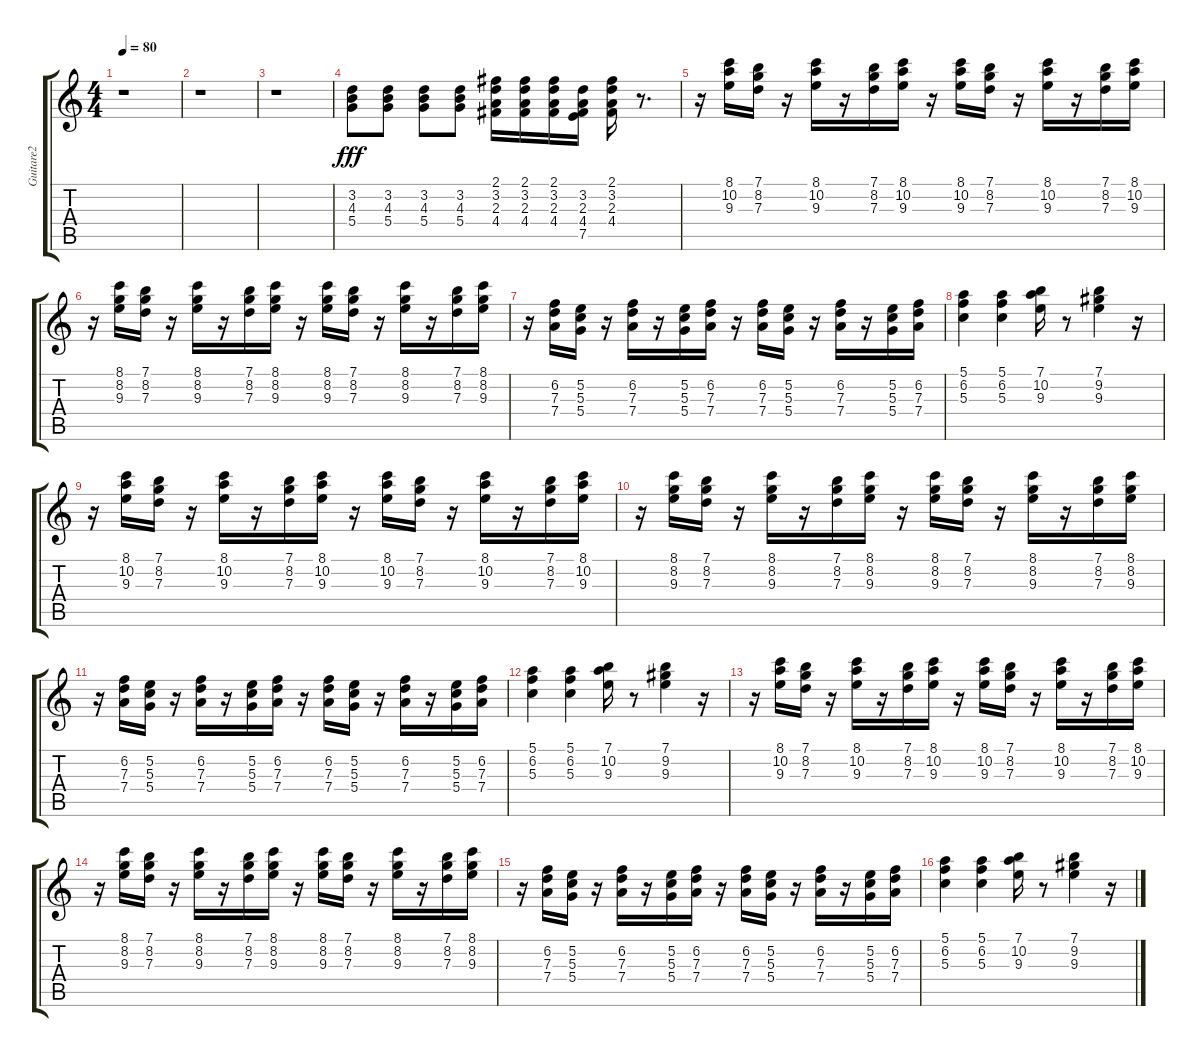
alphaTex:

\track ("Guitare2" "Guitare2") {instrument electricguitarclean}
\staff {score tabs}
\tuning (E4 B3 G3 D3 A2 E2) {hide}
\ts (4 4)
\tempo 80
\clef g2
\ks c
r.1{dy fff} |
r.1 |
r.1 |
(3.2 4.3 5.4).8 (3.2 4.3 5.4).8 (3.2 4.3 5.4).8 (3.2 4.3 5.4).8 (2.1 3.2 2.3 4.4).16 (2.1 3.2 2.3 4.4).16 (2.1 3.2 2.3 4.4).16 (3.2 2.3 4.4 7.5).16 (2.1 3.2 2.3 4.4).16 r.8{d} |
r.16 (8.1 10.2 9.3).16 (7.1 8.2 7.3).16 r.16 (8.1 10.2 9.3).16 r.16 (7.1 8.2 7.3).16 (8.1 10.2 9.3).16 r.16 (8.1 10.2 9.3).16 (7.1 8.2 7.3).16 r.16 (8.1 10.2 9.3).16 r.16 (7.1 8.2 7.3).16 (8.1 10.2 9.3).16 |
r.16 (8.1 8.2 9.3).16 (7.1 8.2 7.3).16 r.16 (8.1 8.2 9.3).16 r.16 (7.1 8.2 7.3).16 (8.1 8.2 9.3).16 r.16 (8.1 8.2 9.3).16 (7.1 8.2 7.3).16 r.16 (8.1 8.2 9.3).16 r.16 (7.1 8.2 7.3).16 (8.1 8.2 9.3).16 |
r.16 (6.2 7.3 7.4).16 (5.2 5.3 5.4).16 r.16 (6.2 7.3 7.4).16 r.16 (5.2 5.3 5.4).16 (6.2 7.3 7.4).16 r.16 (6.2 7.3 7.4).16 (5.2 5.3 5.4).16 r.16 (6.2 7.3 7.4).16 r.16 (5.2 5.3 5.4).16 (6.2 7.3 7.4).16 |
(5.1 6.2 5.3).4 (5.1 6.2 5.3).4 (7.1 10.2 9.3).16 r.8 (7.1 9.2 9.3).4 r.16 |
r.16 (8.1 10.2 9.3).16 (7.1 8.2 7.3).16 r.16 (8.1 10.2 9.3).16 r.16 (7.1 8.2 7.3).16 (8.1 10.2 9.3).16 r.16 (8.1 10.2 9.3).16 (7.1 8.2 7.3).16 r.16 (8.1 10.2 9.3).16 r.16 (7.1 8.2 7.3).16 (8.1 10.2 9.3).16 |
r.16 (8.1 8.2 9.3).16 (7.1 8.2 7.3).16 r.16 (8.1 8.2 9.3).16 r.16 (7.1 8.2 7.3).16 (8.1 8.2 9.3).16 r.16 (8.1 8.2 9.3).16 (7.1 8.2 7.3).16 r.16 (8.1 8.2 9.3).16 r.16 (7.1 8.2 7.3).16 (8.1 8.2 9.3).16 |
r.16 (6.2 7.3 7.4).16 (5.2 5.3 5.4).16 r.16 (6.2 7.3 7.4).16 r.16 (5.2 5.3 5.4).16 (6.2 7.3 7.4).16 r.16 (6.2 7.3 7.4).16 (5.2 5.3 5.4).16 r.16 (6.2 7.3 7.4).16 r.16 (5.2 5.3 5.4).16 (6.2 7.3 7.4).16 |
(5.1 6.2 5.3).4 (5.1 6.2 5.3).4 (7.1 10.2 9.3).16 r.8 (7.1 9.2 9.3).4 r.16 |
r.16 (8.1 10.2 9.3).16 (7.1 8.2 7.3).16 r.16 (8.1 10.2 9.3).16 r.16 (7.1 8.2 7.3).16 (8.1 10.2 9.3).16 r.16 (8.1 10.2 9.3).16 (7.1 8.2 7.3).16 r.16 (8.1 10.2 9.3).16 r.16 (7.1 8.2 7.3).16 (8.1 10.2 9.3).16 |
r.16 (8.1 8.2 9.3).16 (7.1 8.2 7.3).16 r.16 (8.1 8.2 9.3).16 r.16 (7.1 8.2 7.3).16 (8.1 8.2 9.3).16 r.16 (8.1 8.2 9.3).16 (7.1 8.2 7.3).16 r.16 (8.1 8.2 9.3).16 r.16 (7.1 8.2 7.3).16 (8.1 8.2 9.3).16 |
r.16 (6.2 7.3 7.4).16 (5.2 5.3 5.4).16 r.16 (6.2 7.3 7.4).16 r.16 (5.2 5.3 5.4).16 (6.2 7.3 7.4).16 r.16 (6.2 7.3 7.4).16 (5.2 5.3 5.4).16 r.16 (6.2 7.3 7.4).16 r.16 (5.2 5.3 5.4).16 (6.2 7.3 7.4).16 |
(5.1 6.2 5.3).4 (5.1 6.2 5.3).4 (7.1 10.2 9.3).16 r.8 (7.1 9.2 9.3).4 r.16
